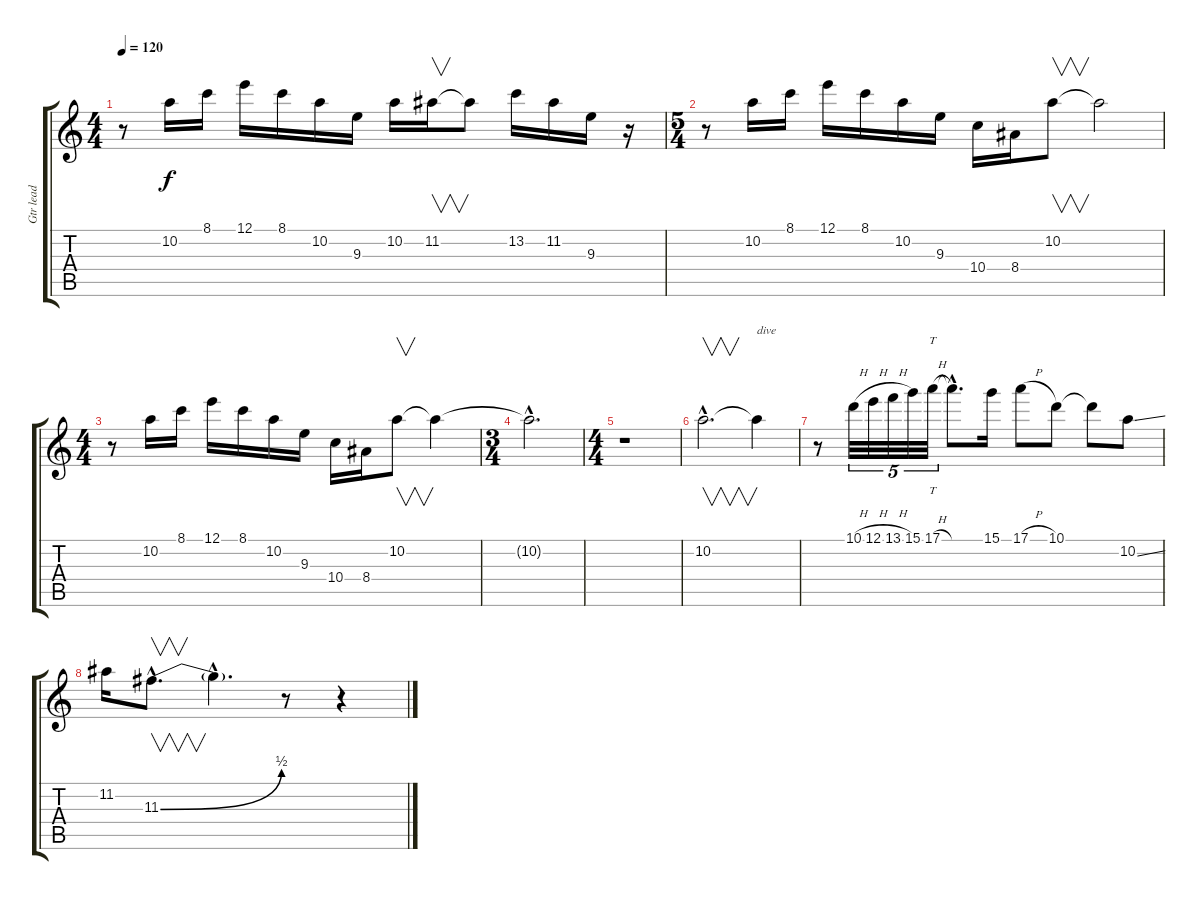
\track ("Gtr lead" "Gtr lead") {instrument distortionguitar}
\staff {score tabs}
\tuning (E4 B3 G3 D3 A2 E2) {hide}
\ts (4 4)
\tempo 120
\clef g2
\ks c
r.8{dy f} 10.2.16 8.1.16 12.1.16 8.1.16 10.2.16 9.3.16 10.2.16 11.2.16{v} 11.2{t}.8 13.2.16 11.2.16 9.3.16 r.16 |
\ts (5 4)
r.8 10.2.16 8.1.16 12.1.16 8.1.16 10.2.16 9.3.16 10.4.16 8.4.16 10.2.8{v} 10.2{t}.2 |
\ts (4 4)
r.8 10.2.16 8.1.16 12.1.16 8.1.16 10.2.16 9.3.16 10.4.16 8.4.16 10.2.8{v} 10.2{t}.4 |
\ts (3 4)
10.2{hac t}.2{d} |
\ts (4 4)
r.1 |
10.2{hac}.2{v d} 10.2{t}.4{txt "dive"} |
r.8 10.1{h}.32{tu (5 4)} 12.1{h}.32{tu (5 4)} 13.1{h}.32{tu (5 4)} 15.1.32{tu (5 4)} 17.1{h}.32{tt tu (5 4)} 17.1{hac t}.8{d} 15.1.16 17.1{h}.8 10.1.8 10.1{t}.8 10.2{ss}.8 |
11.2.16 11.3{be (bend 0 0 60 2) hac}.8{v d} 11.3{hac t}.4{d} r.8 r.4
